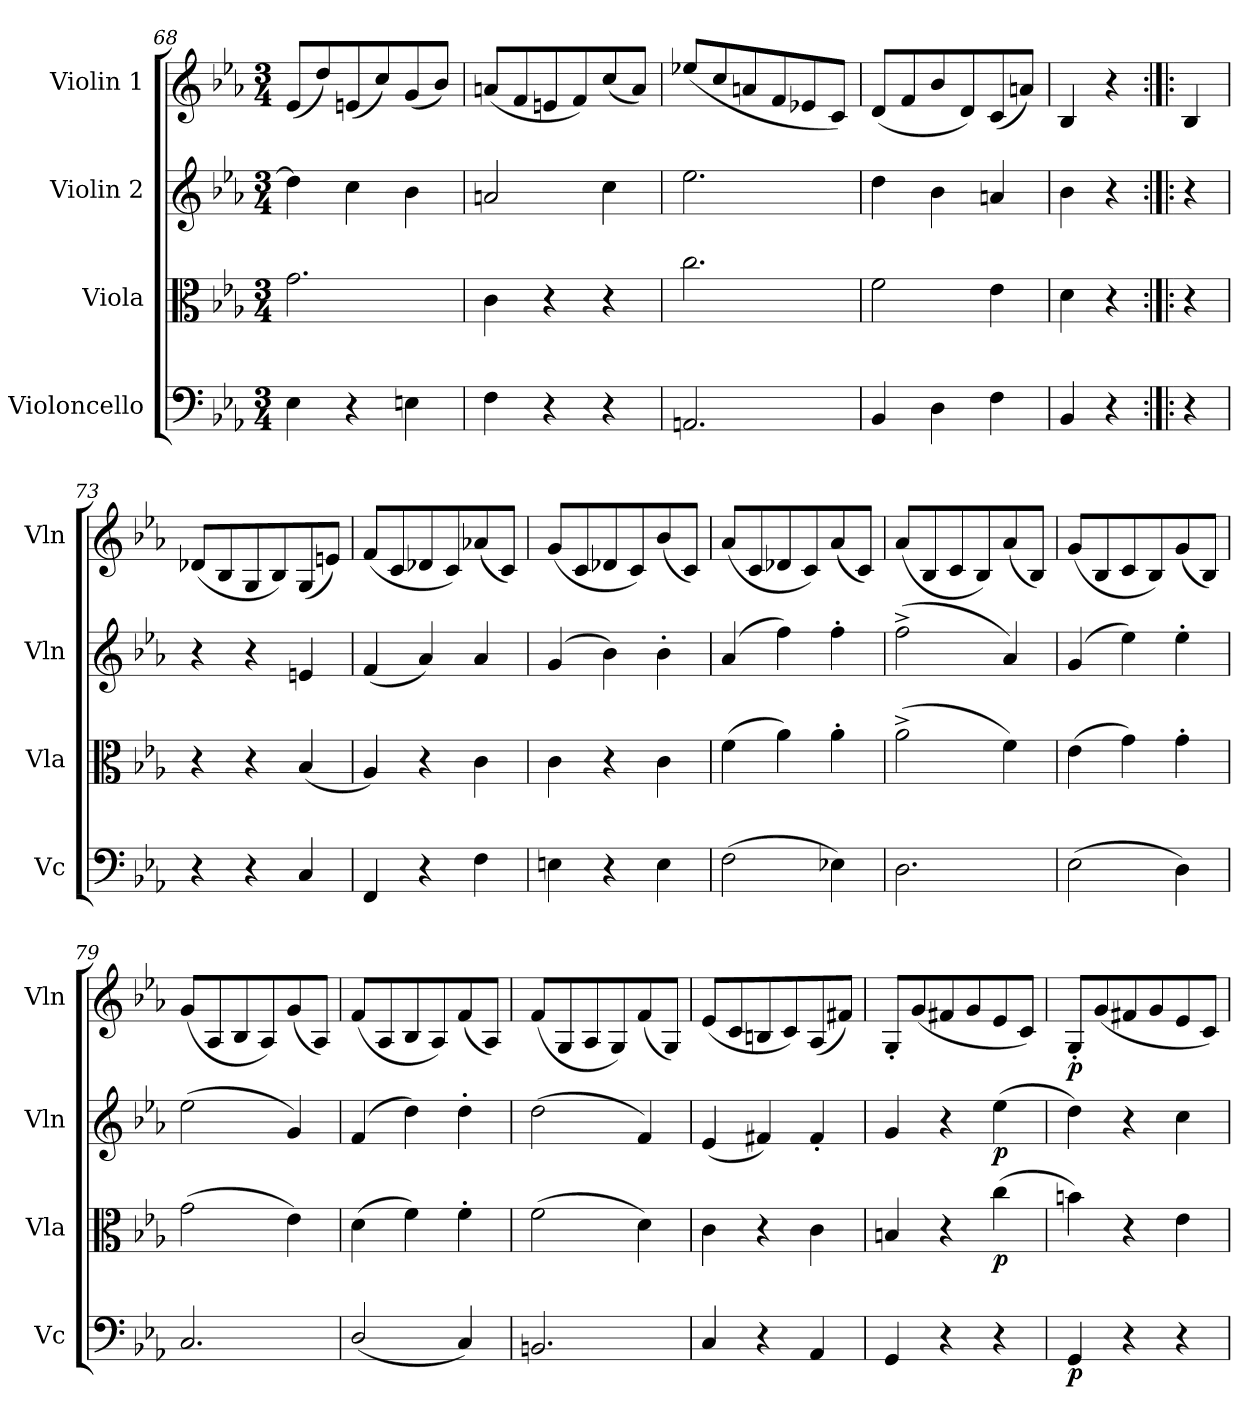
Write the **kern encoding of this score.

**kern	**dynam	**kern	**dynam	**kern	**dynam	**kern	**dynam
*part4	*part4	*part3	*part3	*part2	*part2	*part1	*part1
*staff4	*staff4	*staff3	*staff3	*staff2	*staff2	*staff1	*staff1
*I"Violoncello	*	*I"Viola	*	*I"Violin 2	*	*I"Violin 1	*
*I'Vc	*	*I'Vla	*	*I'Vln	*	*I'Vln	*
*clefF4	*	*clefC3	*	*clefG2	*	*clefG2	*
*k[b-e-a-]	*	*k[b-e-a-]	*	*k[b-e-a-]	*	*k[b-e-a-]	*
*M3/4	*	*M3/4	*	*M3/4	*	*M3/4	*
=68	=68	=68	=68	=68	=68	=68	=68
4E-\	.	2.g\	.	4dd\]	.	(8e-/L	.
.	.	.	.	.	.	8dd/)	.
4r	.	.	.	4cc\	.	(8en/	.
.	.	.	.	.	.	8cc/)	.
4En\	.	.	.	4b-\	.	(8g/	.
.	.	.	.	.	.	8b-/J)	.
!!LO:LB:g=z
=69	=69	=69	=69	=69	=69	=69	=69
4F\	.	4c\	.	2an/	.	(8an/L	.
.	.	.	.	.	.	8f/	.
4r	.	4r	.	.	.	8en/	.
.	.	.	.	.	.	8f/)	.
4r	.	4r	.	4cc\	.	(8cc/	.
.	.	.	.	.	.	8a/J)	.
=70	=70	=70	=70	=70	=70	=70	=70
2.AAn/	.	2.cc\	.	2.ee-\	.	(8ee-X/L	.
.	.	.	.	.	.	8cc/	.
.	.	.	.	.	.	8an/	.
.	.	.	.	.	.	8f/	.
.	.	.	.	.	.	8e-X/	.
.	.	.	.	.	.	8c/J)	.
=71	=71	=71	=71	=71	=71	=71	=71
4BB-/	.	2f\	.	4dd\	.	(8d/L	.
.	.	.	.	.	.	8f/	.
4D\	.	.	.	4b-\	.	8b-/	.
.	.	.	.	.	.	8d/)	.
4F\	.	4e-\	.	4an/	.	(8c/	.
.	.	.	.	.	.	8an/J)	.
=71X3	=71X3	=71X3	=71X3	=71X3	=71X3	=71X3	=71X3
4BB-/	.	4d\	.	4b-\	.	4B-/	.
4r	.	4r	.	4r	.	4r	.
=72:|!|:	=72:|!|:	=72:|!|:	=72:|!|:	=72:|!|:	=72:|!|:	=72:|!|:	=72:|!|:
4r	.	4r	.	4r	.	4B-/	.
=73	=73	=73	=73	=73	=73	=73	=73
4r	.	4r	.	4r	.	(8d-X/L	.
.	.	.	.	.	.	8B-/	.
4r	.	4r	.	4r	.	8G/	.
.	.	.	.	.	.	8B-/)	.
4C/	.	(4B-/	.	4en/	.	(8G/	.
.	.	.	.	.	.	8en/J)	.
=74	=74	=74	=74	=74	=74	=74	=74
4FF/	.	4A-/)	.	(4f/	.	(8f/L	.
.	.	.	.	.	.	8c/	.
4r	.	4r	.	4a-/)	.	8d-X/	.
.	.	.	.	.	.	8c/)	.
4F\	.	4c\	.	4a-/	.	(8a-X/	.
.	.	.	.	.	.	8c/J)	.
!!LO:LB:g=z
=75	=75	=75	=75	=75	=75	=75	=75
4En\	.	4c\	.	(4g/	.	(8g/L	.
.	.	.	.	.	.	8c/	.
4r	.	4r	.	4b-\)	.	8d-X/	.
.	.	.	.	.	.	8c/)	.
4E\	.	4c\	.	4b-'\	.	(8b-/	.
.	.	.	.	.	.	8c/J)	.
=76	=76	=76	=76	=76	=76	=76	=76
(2F\	.	(4f\	.	(4a-/	.	(8a-/L	.
.	.	.	.	.	.	8c/	.
.	.	4a-\)	.	4ff\)	.	8d-X/	.
.	.	.	.	.	.	8c/)	.
4E-X\)	.	4a-'\	.	4ff'\	.	(8a-/	.
.	.	.	.	.	.	8c/J)	.
=77	=77	=77	=77	=77	=77	=77	=77
2.D\	.	(2a-^\	.	(2ff^\	.	(8a-/L	.
.	.	.	.	.	.	8B-/	.
.	.	.	.	.	.	8c/	.
.	.	.	.	.	.	8B-/)	.
.	.	4f\)	.	4a-/)	.	(8a-/	.
.	.	.	.	.	.	8B-/J)	.
=78	=78	=78	=78	=78	=78	=78	=78
(2E-\	.	(4e-\	.	(4g/	.	(8g/L	.
.	.	.	.	.	.	8B-/	.
.	.	4g\)	.	4ee-\)	.	8c/	.
.	.	.	.	.	.	8B-/)	.
4D\)	.	4g'\	.	4ee-'\	.	(8g/	.
.	.	.	.	.	.	8B-/J)	.
=79	=79	=79	=79	=79	=79	=79	=79
2.C/	.	(2g\	.	(2ee-\	.	(8g/L	.
.	.	.	.	.	.	8A-/	.
.	.	.	.	.	.	8B-/	.
.	.	.	.	.	.	8A-/)	.
.	.	4e-\)	.	4g/)	.	(8g/	.
.	.	.	.	.	.	8A-/J)	.
=80	=80	=80	=80	=80	=80	=80	=80
(2D/	.	(4d\	.	(4f/	.	(8f/L	.
.	.	.	.	.	.	8A-/	.
.	.	4f\)	.	4dd\)	.	8B-/	.
.	.	.	.	.	.	8A-/)	.
4C/)	.	4f'\	.	4dd'\	.	(8f/	.
.	.	.	.	.	.	8A-/J)	.
!!LO:LB:g=z
=81	=81	=81	=81	=81	=81	=81	=81
2.BBn/	.	(2f\	.	(2dd\	.	(8f/L	.
.	.	.	.	.	.	8G/	.
.	.	.	.	.	.	8A-/	.
.	.	.	.	.	.	8G/)	.
.	.	4d\)	.	4f/)	.	(8f/	.
.	.	.	.	.	.	8G/J)	.
!!LO:LB:g=z
=82	=82	=82	=82	=82	=82	=82	=82
4C/	.	4c\	.	(4e-/	.	(8e-/L	.
.	.	.	.	.	.	8c/	.
4r	.	4r	.	4f#X/)	.	8Bn/	.
.	.	.	.	.	.	8c/)	.
4AA-/	.	4c\	.	4f#'/	.	(8A-/	.
.	.	.	.	.	.	8f#X/J)	.
=83	=83	=83	=83	=83	=83	=83	=83
4GG/	.	4Bn/	.	4g/	.	8G'/L	.
.	.	.	.	.	.	(8g/	.
4r	.	4r	.	4r	.	8f#X/	.
.	.	.	.	.	.	8g/	.
!	!	!	!LO:DY:b	!	!LO:DY:b	!	!
4r	.	(4cc\	p	(4ee-\	p	8e-/	.
.	.	.	.	.	.	8c/J)	.
=84	=84	=84	=84	=84	=84	=84	=84
!	!LO:DY:b	!	!	!	!	!	!LO:DY:b
4GG/	p	4bn\)	.	4dd\)	.	8G'/L	p
.	.	.	.	.	.	(8g/	.
4r	.	4r	.	4r	.	8f#X/	.
.	.	.	.	.	.	8g/	.
4r	.	4e-\	.	4cc\	.	8e-/	.
.	.	.	.	.	.	8c/J)	.
=	=	=	=	=	=	=	=
*-	*-	*-	*-	*-	*-	*-	*-
